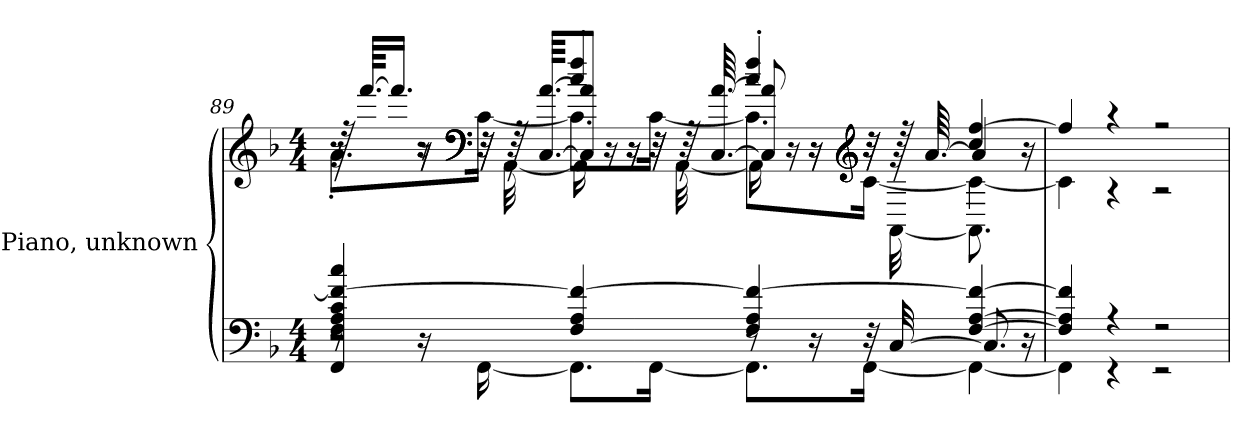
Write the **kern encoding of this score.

**kern	**kern
*part1	*part1
*staff2	*staff1
*I"Piano, unknown	*
*I'Pno.	*
!!LO:LB:g=z
*clefF4	*clefG2
*k[b-]	*k[b-]
*M4/4	*M4/4
=89	=89
*^	*^
*	*^	*	*^
*	*	*	*	*	*^
4FF/ 4F/ 4A/ 4c/ 4f/_ 4cc/	8r	2r	128r	8.a'\L	8r	8r
.	.	.	[64.fff/KKLL	.	.	.
.	.	.	16.fff/JJ]	.	.	.
.	16r	.	8r	.	16r	16r
*	*	*	*clefF4	*	*	*
.	[16FF\	.	.	[16c\Jk	32r	32r
.	.	.	.	.	128r	[32AA\
.	.	.	.	.	[64.C/ [64.a/KKKL	.
4F/ 4A/ 4f/_	8.FF\L]	.	4cc/' 4ff/'	8.c\L]	8C/] 8a/]J	16AA\]
.	.	.	.	.	.	16r
.	.	.	.	.	16r	16r
.	[16FF\Jk	.	.	[16c\Jk	32r	32r
.	.	.	.	.	128r	[32AA\
.	.	.	.	.	[64.C/ [64.a/	.
4F/ 4A/ 4f/_	8.FF\L]	8r	4cc/' 4ff/'	8.c\L]	8C/] 8a/]	16AA\]
.	.	.	.	.	.	16r
.	.	16r	.	.	16r	16r
*	*	*	*clefG2	*	*	*
.	[16FF\Jk	32r	.	[16c\Jk	32r	32r
.	.	[32C/	.	.	128r	[32AA\
.	.	.	.	.	[64.a/	.
[4F/ [4A/ 4f/_	4FF\_	8.C/]	4cc/ [4ff/	4c\_	4a/]	8.AA\]
.	.	16r	.	.	.	16r
*	*v	*v	*	*	*	*
*	*	*	*v	*v	*v
=90	=90	=90	=90
4F/] 4A/] 4f/]	4FF\]	4ff/]	4c\]
4r	4r	4r	4r
2r	2r	2r	2r
*v	*v	*	*
*	*v	*v
=	=
*-	*-
